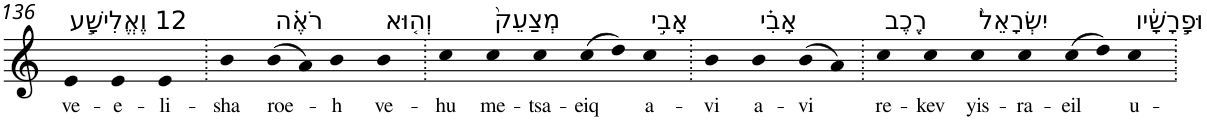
**kern	**text
*part1	*part1
*staff1	*staff1
*I"Piano	*
*I'Pno	*
!!LO:PB:g=z
*clefG2	*
*k[]	*
=136	=136
!LO:TX:a:t=12 וֶאֱלִישָׁ֣ע	!
!	!LO:LY:b
4e	ve-
!	!LO:LY:b
4e	-e-
!	!LO:LY:b
4e	-li-
=137.	=137.
!	!LO:LY:b
4b	-sha
!LO:TX:a:t=רֹאֶ֗ה	!
!	!LO:LY:b
(>8b	roe-
8a)	.
!	!LO:LY:b
4b	-h
!LO:TX:a:t=וְה֤וּא	!
!	!LO:LY:b
4b	ve-
=138.	=138.
!	!LO:LY:b
4cc	-hu
!LO:TX:a:t=מְצַעֵק֙	!
!	!LO:LY:b
4cc	me-
!	!LO:LY:b
4cc	-tsa-
!	!LO:LY:b
(>8cc	-eiq
8dd)	.
!LO:TX:a:t=אָבִ֣י	!
!	!LO:LY:b
4cc	a-
=139.	=139.
!	!LO:LY:b
4b	-vi
!LO:TX:a:t=אָבִ֗י	!
!	!LO:LY:b
4b	a-
!	!LO:LY:b
(>8b	-vi
8a)	.
=140.	=140.
!LO:TX:a:t=רֶ֤כֶב	!
!	!LO:LY:b
4cc	re-
!	!LO:LY:b
4cc	-kev
!LO:TX:a:t=יִשְׂרָאֵל֙	!
!	!LO:LY:b
4cc	yis-
!	!LO:LY:b
4cc	-ra-
!	!LO:LY:b
(>8cc	-eil
8dd)	.
!LO:TX:a:t=וּפָ֣רָשָׁ֔יו	!
!	!LO:LY:b
4cc	u-
=.	=.
*-	*-
